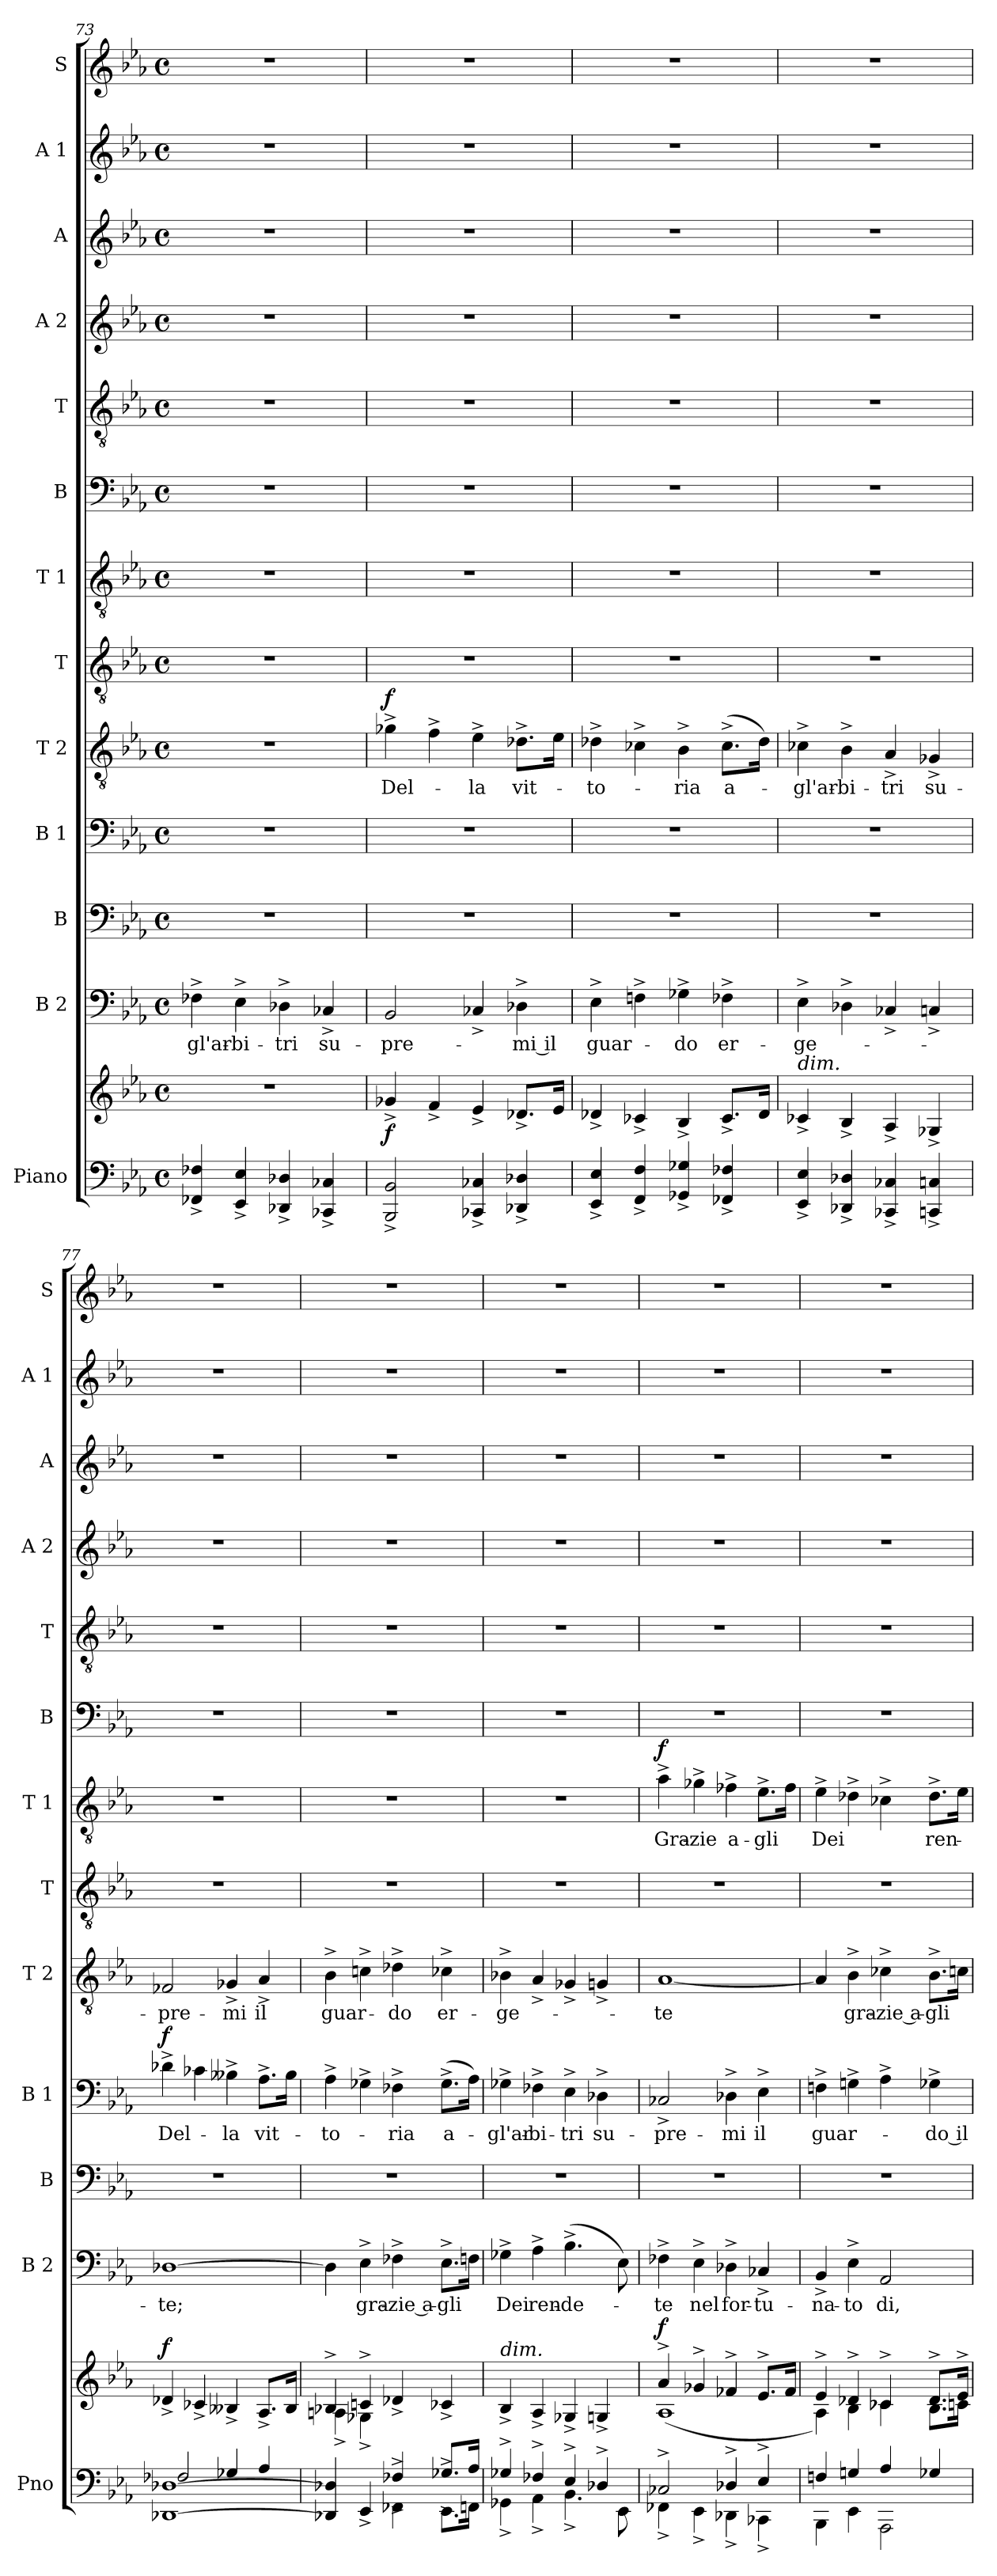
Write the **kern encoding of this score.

**kern	**kern	**dynam	**kern	**text	**kern	**kern	**text	**dynam	**kern	**text	**dynam	**kern	**kern	**text	**dynam	**kern	**kern	**kern	**kern	**kern	**kern
*part13	*part13	*part13	*part12	*part12	*part11	*part10	*part10	*part10	*part9	*part9	*part9	*part8	*part7	*part7	*part7	*part6	*part5	*part4	*part3	*part2	*part1
*staff14	*staff13	*staff13/14	*staff12	*staff12	*staff11	*staff10	*staff10	*staff10	*staff9	*staff9	*staff9	*staff8	*staff7	*staff7	*staff7	*staff6	*staff5	*staff4	*staff3	*staff2	*staff1
*I"Piano	*	*	*I"B 2	*	*I"B	*I"B 1	*	*	*I"T 2	*	*	*I"T	*I"T 1	*	*	*I"B	*I"T	*I"A 2	*I"A	*I"A 1	*I"S
*I'Pno	*	*	*I'B 2	*	*I'B	*I'B 1	*	*	*I'T 2	*	*	*I'T	*I'T 1	*	*	*I'B	*I'T	*I'A 2	*I'A	*I'A 1	*I'S
*clefF4	*clefG2	*	*clefF4	*	*clefF4	*clefF4	*	*	*clefGv2	*	*	*clefGv2	*clefGv2	*	*	*clefF4	*clefGv2	*clefG2	*clefG2	*clefG2	*clefG2
*k[b-e-a-]	*k[b-e-a-]	*	*k[b-e-a-]	*	*k[b-e-a-]	*k[b-e-a-]	*	*	*k[b-e-a-]	*	*	*k[b-e-a-]	*k[b-e-a-]	*	*	*k[b-e-a-]	*k[b-e-a-]	*k[b-e-a-]	*k[b-e-a-]	*k[b-e-a-]	*k[b-e-a-]
*M4/4	*M4/4	*	*M4/4	*	*M4/4	*M4/4	*	*	*M4/4	*	*	*M4/4	*M4/4	*	*	*M4/4	*M4/4	*M4/4	*M4/4	*M4/4	*M4/4
*met(c)	*met(c)	*	*met(c)	*	*met(c)	*met(c)	*	*	*met(c)	*	*	*met(c)	*met(c)	*	*	*met(c)	*met(c)	*met(c)	*met(c)	*met(c)	*met(c)
=73	=73	=73	=73	=73	=73	=73	=73	=73	=73	=73	=73	=73	=73	=73	=73	=73	=73	=73	=73	=73	=73
!	!	!	!	!LO:LY:b	!	!	!	!	!	!	!	!	!	!	!	!	!	!	!	!	!
4FF-X/^ 4F-X/^	1r	.	4F-X^\	-gl'ar-	1r	1r	.	.	1r	.	.	1r	1r	.	.	1r	1r	1r	1r	1r	1r
!	!	!	!	!LO:LY:b	!	!	!	!	!	!	!	!	!	!	!	!	!	!	!	!	!
4EE-/^ 4E-/^	.	.	4E-^\	-bi-	.	.	.	.	.	.	.	.	.	.	.	.	.	.	.	.	.
!	!	!	!	!LO:LY:b	!	!	!	!	!	!	!	!	!	!	!	!	!	!	!	!	!
4DD-X/^ 4D-X/^	.	.	4D-X^\	-tri	.	.	.	.	.	.	.	.	.	.	.	.	.	.	.	.	.
!	!	!	!	!LO:LY:b	!	!	!	!	!	!	!	!	!	!	!	!	!	!	!	!	!
4CC-X/^ 4C-X/^	.	.	4C-X^/	su-	.	.	.	.	.	.	.	.	.	.	.	.	.	.	.	.	.
=74	=74	=74	=74	=74	=74	=74	=74	=74	=74	=74	=74	=74	=74	=74	=74	=74	=74	=74	=74	=74	=74
!	!	!LO:DY:b	!	!LO:LY:b	!	!	!	!	!	!LO:LY:b	!LO:DY:a	!	!	!	!	!	!	!	!	!	!
2BBB-/^ 2BB-/^	4g-X^/	f	2BB-/	-pre-	1r	1r	.	.	4g-X^\	Del-	f	1r	1r	.	.	1r	1r	1r	1r	1r	1r
.	4f^/	.	.	.	.	.	.	.	4f^\	.	.	.	.	.	.	.	.	.	.	.	.
!	!	!	!	!	!	!	!	!	!	!LO:LY:b	!	!	!	!	!	!	!	!	!	!	!
4CC-X/^ 4C-X/^	4e-^/	.	4C-X^/	.	.	.	.	.	4e-^\	-la	.	.	.	.	.	.	.	.	.	.	.
!	!	!	!	!LO:LY:b	!	!	!	!	!	!LO:LY:b	!	!	!	!	!	!	!	!	!	!	!
4DD-X/^ 4D-X/^	8.d-X^/L	.	4D-X^\	-mi il	.	.	.	.	8.d-X^\L	vit-	.	.	.	.	.	.	.	.	.	.	.
.	16e-/Jk	.	.	.	.	.	.	.	16e-\Jk	.	.	.	.	.	.	.	.	.	.	.	.
=75	=75	=75	=75	=75	=75	=75	=75	=75	=75	=75	=75	=75	=75	=75	=75	=75	=75	=75	=75	=75	=75
!	!	!	!	!LO:LY:b	!	!	!	!	!	!LO:LY:b	!	!	!	!	!	!	!	!	!	!	!
4EE-/^ 4E-/^	4d-X^/	.	4E-^\	guar-	1r	1r	.	.	4d-X^\	-to-	.	1r	1r	.	.	1r	1r	1r	1r	1r	1r
4FF/^ 4F/^	4c-X^/	.	4Fn^\	.	.	.	.	.	4c-X^\	.	.	.	.	.	.	.	.	.	.	.	.
!	!	!	!	!LO:LY:b	!	!	!	!	!	!LO:LY:b	!	!	!	!	!	!	!	!	!	!	!
4GG-X/^ 4G-X/^	4B-^/	.	4G-X^\	-do	.	.	.	.	4B-^\	-ria	.	.	.	.	.	.	.	.	.	.	.
!	!	!	!	!LO:LY:b	!	!	!	!	!	!LO:LY:b	!	!	!	!	!	!	!	!	!	!	!
4FF-X/^ 4F-X/^	8.c-^/L	.	4F-X^\	er-	.	.	.	.	(>8.c-^\L	a-	.	.	.	.	.	.	.	.	.	.	.
.	16d-/Jk	.	.	.	.	.	.	.	16d-\Jk)	.	.	.	.	.	.	.	.	.	.	.	.
!!LO:LB:g=z
=76	=76	=76	=76	=76	=76	=76	=76	=76	=76	=76	=76	=76	=76	=76	=76	=76	=76	=76	=76	=76	=76
!	!LO:TX:a:i:t=dim.	!	!	!	!	!	!	!	!	!	!	!	!	!	!	!	!	!	!	!	!
!	!	!	!	!LO:LY:b	!	!	!	!	!	!LO:LY:b	!	!	!	!	!	!	!	!	!	!	!
4EE-/^ 4E-/^	4c-X^/	.	4E-^\	-ge-	1r	1r	.	.	4c-X^\	-gl'ar-	.	1r	1r	.	.	1r	1r	1r	1r	1r	1r
!	!	!	!	!	!	!	!	!	!	!LO:LY:b	!	!	!	!	!	!	!	!	!	!	!
4DD-X/^ 4D-X/^	4B-^/	.	4D-X^\	.	.	.	.	.	4B-^\	-bi-	.	.	.	.	.	.	.	.	.	.	.
!	!	!	!	!	!	!	!	!	!	!LO:LY:b	!	!	!	!	!	!	!	!	!	!	!
4CC-X/^ 4C-X/^	4A-^/	.	4C-X^/	.	.	.	.	.	4A-^/	-tri	.	.	.	.	.	.	.	.	.	.	.
!	!	!	!	!	!	!	!	!	!	!LO:LY:b	!	!	!	!	!	!	!	!	!	!	!
4CCn/^ 4Cn/^	4G-X^/	.	4Cn^/	.	.	.	.	.	4G-X^/	su-	.	.	.	.	.	.	.	.	.	.	.
=77	=77	=77	=77	=77	=77	=77	=77	=77	=77	=77	=77	=77	=77	=77	=77	=77	=77	=77	=77	=77	=77
*^	*	*	*	*	*	*	*	*	*	*	*	*	*	*	*	*	*	*	*	*	*
!	!	!	!LO:DY:a	!	!LO:LY:b	!	!	!LO:LY:b	!LO:DY:a	!	!LO:LY:b	!	!	!	!	!	!	!	!	!	!	!
[1DD-X [1D-X	2F-X/	4d-X^/	f	[1D-X	-te;	1r	4d-X^\	Del-	f	2F-X/	-pre-	.	1r	1r	.	.	1r	1r	1r	1r	1r	1r
.	.	4c-X^/	.	.	.	.	4c-X\	.	.	.	.	.	.	.	.	.	.	.	.	.	.	.
!	!	!	!	!	!	!	!	!LO:LY:b	!	!	!LO:LY:b	!	!	!	!	!	!	!	!	!	!	!
.	4G-X/	4B--X^/	.	.	.	.	4B--X^\	-la	.	4G-X^/	-mi	.	.	.	.	.	.	.	.	.	.	.
!	!	!	!	!	!	!	!	!LO:LY:b	!	!	!LO:LY:b	!	!	!	!	!	!	!	!	!	!	!
.	4A-/	8.A-^/L	.	.	.	.	8.A-^\L	vit-	.	4A-^/	il	.	.	.	.	.	.	.	.	.	.	.
.	.	16B--/Jk	.	.	.	.	16B--\Jk	.	.	.	.	.	.	.	.	.	.	.	.	.	.	.
=78	=78	=78	=78	=78	=78	=78	=78	=78	=78	=78	=78	=78	=78	=78	=78	=78	=78	=78	=78	=78	=78	=78
*	*	*^	*	*	*	*	*	*	*	*	*	*	*	*	*	*	*	*	*	*	*	*
!	!	!	!	!	!	!	!	!	!LO:LY:b	!	!	!LO:LY:b	!	!	!	!	!	!	!	!	!	!	!
2ryy	4DD-X/] 4D-X/]	4B-X^/	4An^\	.	4D-\]	.	1r	4A-^\	-to-	.	4B-^\	guar-	.	1r	1r	.	.	1r	1r	1r	1r	1r	1r
!	!	!	!	!	!	!LO:LY:b	!	!	!	!	!	!	!	!	!	!	!	!	!	!	!	!	!
.	4EE-^/	4cn^/	4G-X^\	.	4E-^\	gra-	.	4G-X^\	.	.	4cn^\	.	.	.	.	.	.	.	.	.	.	.	.
!	!	!	!	!	!	!LO:LY:b	!	!	!LO:LY:b	!	!	!LO:LY:b	!	!	!	!	!	!	!	!	!	!	!
4FF-X^\	4F-X^/	4d-X^/	2ryy	.	4F-X^\	-zie a-	.	4F-X^\	-ria	.	4d-X^\	-do	.	.	.	.	.	.	.	.	.	.	.
!	!	!	!	!	!	!LO:LY:b	!	!	!LO:LY:b	!	!	!LO:LY:b	!	!	!	!	!	!	!	!	!	!	!
8.EE-^\L	8.G-X^/L	4c-X^/	.	.	8.E-^\L	-gli	.	(>8.G-^\L	a-	.	4c-X^\	er-	.	.	.	.	.	.	.	.	.	.	.
16FFn\Jk	16A-/Jk	.	.	.	16Fn\Jk	.	.	16A-\Jk)	.	.	.	.	.	.	.	.	.	.	.	.	.	.	.
*	*	*v	*v	*	*	*	*	*	*	*	*	*	*	*	*	*	*	*	*	*	*	*	*
=79	=79	=79	=79	=79	=79	=79	=79	=79	=79	=79	=79	=79	=79	=79	=79	=79	=79	=79	=79	=79	=79	=79
!	!	!LO:TX:a:i:t=dim.	!	!	!	!	!	!	!	!	!	!	!	!	!	!	!	!	!	!	!	!
!	!	!	!	!	!LO:LY:b	!	!	!LO:LY:b	!	!	!LO:LY:b	!	!	!	!	!	!	!	!	!	!	!
4G-X^/	4GG-X^\	4B-^/	.	4G-X^\	Dei	1r	4G-X^\	-gl'ar-	.	4B-X^\	-ge-	.	1r	1r	.	.	1r	1r	1r	1r	1r	1r
!	!	!	!	!	!LO:LY:b	!	!	!LO:LY:b	!	!	!	!	!	!	!	!	!	!	!	!	!	!
4F-X^/	4AA-^\	4A-^/	.	4A-^\	ren-	.	4F-X^\	-bi-	.	4A-^/	.	.	.	.	.	.	.	.	.	.	.	.
!	!	!	!	!	!LO:LY:b	!	!	!LO:LY:b	!	!	!	!	!	!	!	!	!	!	!	!	!	!
4E-^/	4.BB-^\	4G-X^/	.	(>4.B-^\	-de-	.	4E-^\	-tri	.	4G-X^/	.	.	.	.	.	.	.	.	.	.	.	.
!	!	!	!	!	!	!	!	!LO:LY:b	!	!	!	!	!	!	!	!	!	!	!	!	!	!
4D-X^/	.	4Gn^/	.	.	.	.	4D-X^\	su-	.	4Gn^/	.	.	.	.	.	.	.	.	.	.	.	.
.	8EE-\	.	.	8E-\)	.	.	.	.	.	.	.	.	.	.	.	.	.	.	.	.	.	.
=80	=80	=80	=80	=80	=80	=80	=80	=80	=80	=80	=80	=80	=80	=80	=80	=80	=80	=80	=80	=80	=80	=80
*	*	*^	*	*	*	*	*	*	*	*	*	*	*	*	*	*	*	*	*	*	*	*
!	!	!	!	!LO:DY:a	!	!LO:LY:b	!	!	!LO:LY:b	!	!	!LO:LY:b	!	!	!	!LO:LY:b	!LO:DY:a	!	!	!	!	!	!
2C-X^/	4FF-X^\	4a-^/	(<1A-	f	4F-X^\	-te	1r	2C-X^/	-pre-	.	[1A-	-te	.	1r	4a-^\	Gra-	f	1r	1r	1r	1r	1r	1r
!	!	!	!	!	!	!LO:LY:b	!	!	!	!	!	!	!	!	!	!LO:LY:b	!	!	!	!	!	!	!
.	4EE-^\	4g-X^/	.	.	4E-^\	nel	.	.	.	.	.	.	.	.	4g-X^\	-zie	.	.	.	.	.	.	.
!	!	!	!	!	!	!LO:LY:b	!	!	!LO:LY:b	!	!	!	!	!	!	!LO:LY:b	!	!	!	!	!	!	!
4D-X^/	4DD-X^\	4f-X^/	.	.	4D-X^\	for-	.	4D-X^\	-mi	.	.	.	.	.	4f-X^\	a-	.	.	.	.	.	.	.
!	!	!	!	!	!	!LO:LY:b	!	!	!LO:LY:b	!	!	!	!	!	!	!LO:LY:b	!	!	!	!	!	!	!
4E-^/	4CC-X^\	8.e-^/L	.	.	4C-X^/	-tu-	.	4E-^\	il	.	.	.	.	.	8.e-^\L	-gli	.	.	.	.	.	.	.
.	.	16f-/Jk	.	.	.	.	.	.	.	.	.	.	.	.	16f-\Jk	.	.	.	.	.	.	.	.
!!LO:PB:g=z
=81	=81	=81	=81	=81	=81	=81	=81	=81	=81	=81	=81	=81	=81	=81	=81	=81	=81	=81	=81	=81	=81	=81	=81
!	!	!	!	!	!	!LO:LY:b	!	!	!LO:LY:b	!	!	!	!	!	!	!LO:LY:b	!	!	!	!	!	!	!
4Fn/	4BBB-\	4e-^/	4A-\)	.	4BB-^/	-na-	1r	4Fn^\	guar-	.	4A-/]	.	.	1r	4e-^\	Dei	.	1r	1r	1r	1r	1r	1r
!	!	!	!	!	!	!LO:LY:b	!	!	!	!	!	!LO:LY:b	!	!	!	!	!	!	!	!	!	!	!
4Gn/	4EE-\	4d-X^/	4B-\	.	4E-^\	-to	.	4Gn^\	.	.	4B-^\	gra-	.	.	4d-X^\	.	.	.	.	.	.	.	.
!	!	!	!	!	!	!LO:LY:b	!	!	!	!	!	!LO:LY:b	!	!	!	!	!	!	!	!	!	!	!
4A-/	2AAA-\	4c-X^/	4c-\	.	2AA-/	di,	.	4A-^\	.	.	4c-X^\	-zie a-	.	.	4c-X^\	.	.	.	.	.	.	.	.
!	!	!	!	!	!	!	!	!	!LO:LY:b	!	!	!LO:LY:b	!	!	!	!LO:LY:b	!	!	!	!	!	!	!
4G-X/	.	8.d-^/L	8.B-\L	.	.	.	.	4G-X^\	-do il	.	8.B-^\L	-gli	.	.	8.d-^\L	ren-	.	.	.	.	.	.	.
.	.	16e-^/Jk	16cn\Jk	.	.	.	.	.	.	.	16cn\Jk	.	.	.	16e-\Jk	.	.	.	.	.	.	.	.
*v	*v	*	*	*	*	*	*	*	*	*	*	*	*	*	*	*	*	*	*	*	*	*	*
*	*v	*v	*	*	*	*	*	*	*	*	*	*	*	*	*	*	*	*	*	*	*	*
=	=	=	=	=	=	=	=	=	=	=	=	=	=	=	=	=	=	=	=	=	=
*-	*-	*-	*-	*-	*-	*-	*-	*-	*-	*-	*-	*-	*-	*-	*-	*-	*-	*-	*-	*-	*-
